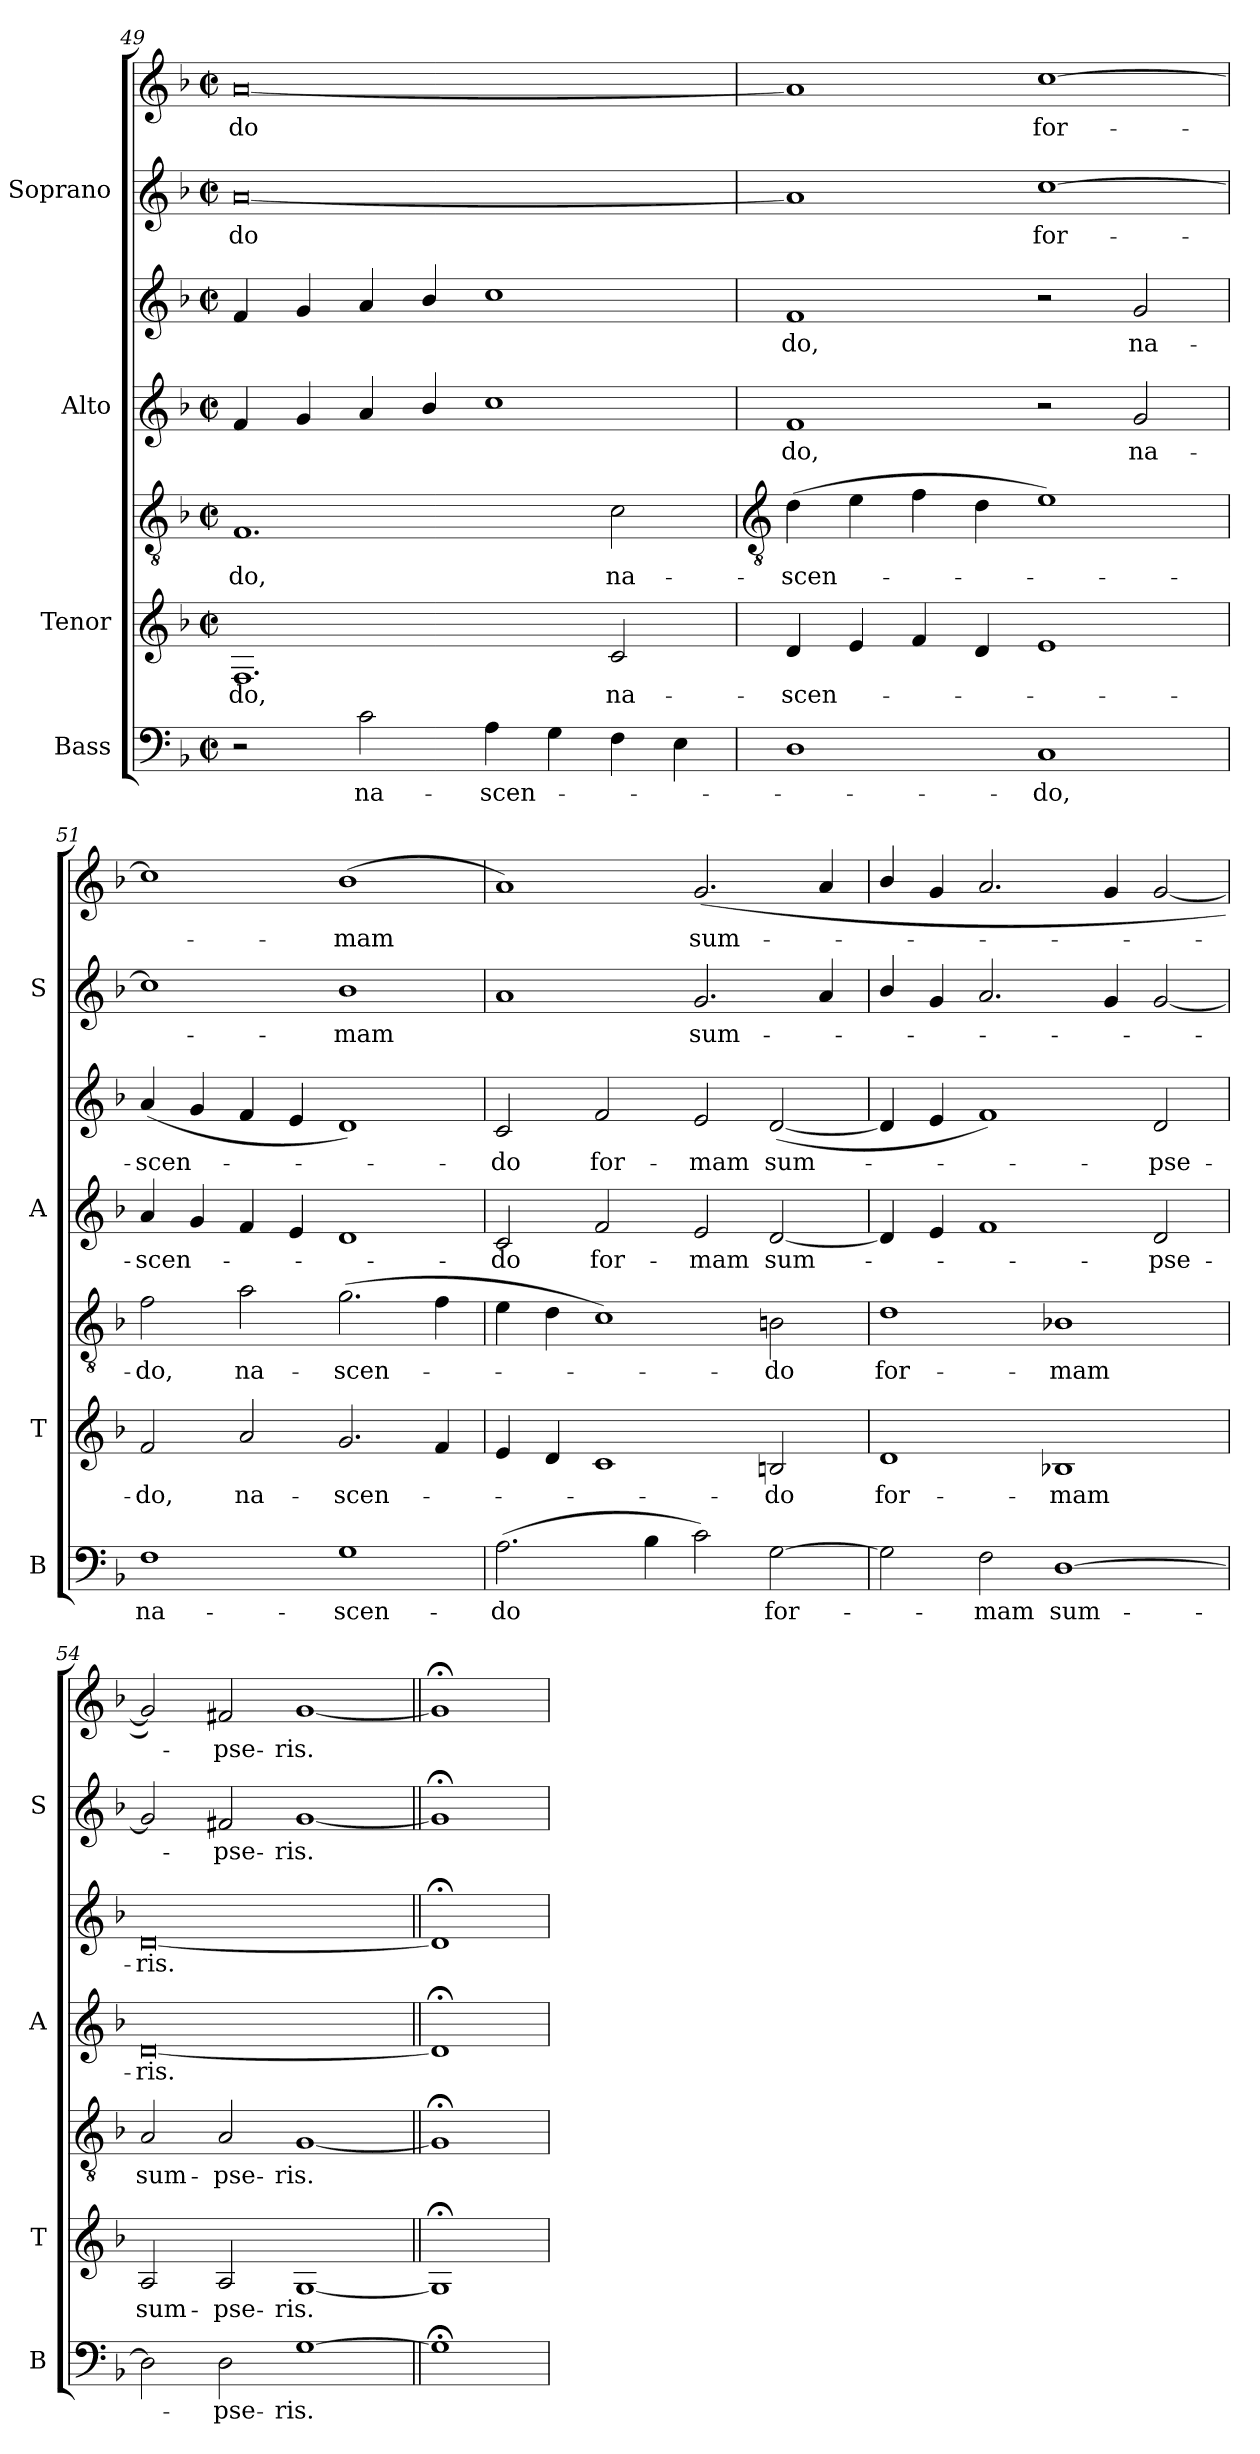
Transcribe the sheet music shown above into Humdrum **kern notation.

**kern	**text	**kern	**text	**kern	**text	**kern	**text	**kern	**text	**kern	**text	**kern	**text
*part4	*part4	*part3	*part3	*part3	*part3	*part2	*part2	*part2	*part2	*part1	*part1	*part1	*part1
*staff7	*staff7	*staff6	*staff6	*staff5	*staff5	*staff4	*staff4	*staff3	*staff3	*staff2	*staff2	*staff1	*staff1
*I"Bass	*	*I"Tenor	*	*	*	*I"Alto	*	*	*	*I"Soprano	*	*	*
*I'B	*	*I'T	*	*	*	*I'A	*	*	*	*I'S	*	*	*
*clefF4	*	*	*	*clefGv2	*	*	*	*clefG2	*	*	*	*clefG2	*
*k[b-]	*	*k[b-]	*	*k[b-]	*	*k[b-]	*	*k[b-]	*	*k[b-]	*	*k[b-]	*
*F:	*	*F:	*	*F:	*	*F:	*	*F:	*	*F:	*	*F:	*
*M4/2	*	*M4/2	*	*M4/2	*	*M4/2	*	*M4/2	*	*M4/2	*	*M4/2	*
*met(c|)	*	*met(c|)	*	*met(c|)	*	*met(c|)	*	*met(c|)	*	*met(c|)	*	*met(c|)	*
=49	=49	=49	=49	=49	=49	=49	=49	=49	=49	=49	=49	=49	=49
!	!	!	!LO:LY:b	!	!LO:LY:b	!	!	!	!	!	!LO:LY:b	!	!LO:LY:b
2r	.	1.F	do,	1.F	do,	4f	.	4f	.	[0a	-do	[0a	-do
.	.	.	.	.	.	4g	.	4g	.	.	.	.	.
!	!LO:LY:b	!	!	!	!	!	!	!	!	!	!	!	!
2c	na-	.	.	.	.	4a	.	4a	.	.	.	.	.
.	.	.	.	.	.	4b-/	.	4b-/	.	.	.	.	.
!	!LO:LY:b	!	!	!	!	!	!	!	!	!	!	!	!
4A	-scen-	.	.	.	.	1cc	.	1cc	.	.	.	.	.
4G	.	.	.	.	.	.	.	.	.	.	.	.	.
!	!	!	!LO:LY:b	!	!LO:LY:b	!	!	!	!	!	!	!	!
4F	.	2c	na-	2c	na-	.	.	.	.	.	.	.	.
4E	.	.	.	.	.	.	.	.	.	.	.	.	.
!!LO:LB:g=z
=50	=50	=50	=50	=50	=50	=50	=50	=50	=50	=50	=50	=50	=50
*	*	*	*	*clefGv2	*	*	*	*	*	*	*	*	*
!	!	!	!LO:LY:b	!	!LO:LY:b	!	!LO:LY:b	!	!LO:LY:b	!	!	!	!
1D	.	4d	-scen-	(>4d	-scen-	1f	do,	1f	do,	1a]	.	1a]	.
.	.	4e	.	4e	.	.	.	.	.	.	.	.	.
.	.	4f	.	4f	.	.	.	.	.	.	.	.	.
.	.	4d	.	4d	.	.	.	.	.	.	.	.	.
!	!LO:LY:b	!	!	!	!	!	!	!	!	!	!LO:LY:b	!	!LO:LY:b
1C	do,	1e	.	1e)	.	2r	.	2r	.	[1cc	for-	[1cc	for-
!	!	!	!	!	!	!	!LO:LY:b	!	!LO:LY:b	!	!	!	!
.	.	.	.	.	.	2g	na-	2g	na-	.	.	.	.
=51	=51	=51	=51	=51	=51	=51	=51	=51	=51	=51	=51	=51	=51
!	!LO:LY:b	!	!LO:LY:b	!	!LO:LY:b	!	!LO:LY:b	!	!LO:LY:b	!	!	!	!
1F	na-	2f	do,	2f	do,	4a	-scen-	(<4a	-scen-	1cc]	.	1cc]	.
.	.	.	.	.	.	4g	.	4g	.	.	.	.	.
!	!	!	!LO:LY:b	!	!LO:LY:b	!	!	!	!	!	!	!	!
.	.	2a	na-	2a	na-	4f	.	4f	.	.	.	.	.
.	.	.	.	.	.	4e	.	4e	.	.	.	.	.
!	!LO:LY:b	!	!LO:LY:b	!	!LO:LY:b	!	!	!	!	!	!LO:LY:b	!	!LO:LY:b
1G	-scen-	2.g	-scen-	(>2.g	-scen-	1d	.	1d)	.	1b-	mam	(<1b-	mam
.	.	4f	.	4f	.	.	.	.	.	.	.	.	.
=52	=52	=52	=52	=52	=52	=52	=52	=52	=52	=52	=52	=52	=52
!	!LO:LY:b	!	!	!	!	!	!LO:LY:b	!	!LO:LY:b	!	!	!	!
(>2.A	-do	4e	.	4e	.	2c	do	2c	do	1a	.	1a)	.
.	.	4d	.	4d	.	.	.	.	.	.	.	.	.
!	!	!	!	!	!	!	!LO:LY:b	!	!LO:LY:b	!	!	!	!
.	.	1c	.	1c)	.	2f	for-	2f	for-	.	.	.	.
4B-	.	.	.	.	.	.	.	.	.	.	.	.	.
!	!	!	!	!	!	!	!LO:LY:b	!	!LO:LY:b	!	!LO:LY:b	!	!LO:LY:b
2c)	.	.	.	.	.	2e	-mam	2e	-mam	2.g	sum-	(<2.g	sum-
!	!LO:LY:b	!	!LO:LY:b	!	!LO:LY:b	!	!LO:LY:b	!	!LO:LY:b	!	!	!	!
[2G	for-	2Bn	do	2Bn	do	[2d	sum-	(<[2d	sum-	.	.	.	.
.	.	.	.	.	.	.	.	.	.	4a	.	4a	.
=53	=53	=53	=53	=53	=53	=53	=53	=53	=53	=53	=53	=53	=53
!	!	!	!LO:LY:b	!	!LO:LY:b	!	!	!	!	!	!	!	!
2G]	.	1d	for-	1d	for-	4d]	.	4d]	.	4b-/	.	4b-/	.
.	.	.	.	.	.	4e	.	4e	.	4g	.	4g	.
!	!LO:LY:b	!	!	!	!	!	!	!	!	!	!	!	!
2F	mam	.	.	.	.	1f	.	1f)	.	2.a	.	2.a	.
!	!LO:LY:b	!	!LO:LY:b	!	!LO:LY:b	!	!	!	!	!	!	!	!
[1D	sum-	1B-X	-mam	1B-X	-mam	.	.	.	.	.	.	.	.
.	.	.	.	.	.	.	.	.	.	4g	.	4g	.
!	!	!	!	!	!	!	!LO:LY:b	!	!LO:LY:b	!	!	!	!
.	.	.	.	.	.	2d	pse-	2d	pse-	[2g	.	[2g	.
=54	=54	=54	=54	=54	=54	=54	=54	=54	=54	=54	=54	=54	=54
!	!	!	!LO:LY:b	!	!LO:LY:b	!	!LO:LY:b	!	!LO:LY:b	!	!	!	!
2D]	.	2A	sum-	2A	sum-	[0d	-ris.	[0d	-ris.	2g]	.	2g])	.
!	!LO:LY:b	!	!LO:LY:b	!	!LO:LY:b	!	!	!	!	!	!LO:LY:b	!	!LO:LY:b
2D	pse-	2A	-pse-	2A	-pse-	.	.	.	.	2f#X	pse-	2f#X	pse-
!	!LO:LY:b	!	!LO:LY:b	!	!LO:LY:b	!	!	!	!	!	!LO:LY:b	!	!LO:LY:b
[1G	-ris.	[1G	-ris.	[1G	-ris.	.	.	.	.	[1g	-ris.	[1g	-ris.
=55||	=55||	=55||	=55||	=55||	=55||	=55||	=55||	=55||	=55||	=55||	=55||	=55||	=55||
1G;<]	.	1G;<]	.	1G;<]	.	1d;<]	.	1d;<]	.	1g;<]	.	1g;<]	.
=	=	=	=	=	=	=	=	=	=	=	=	=	=
*-	*-	*-	*-	*-	*-	*-	*-	*-	*-	*-	*-	*-	*-
